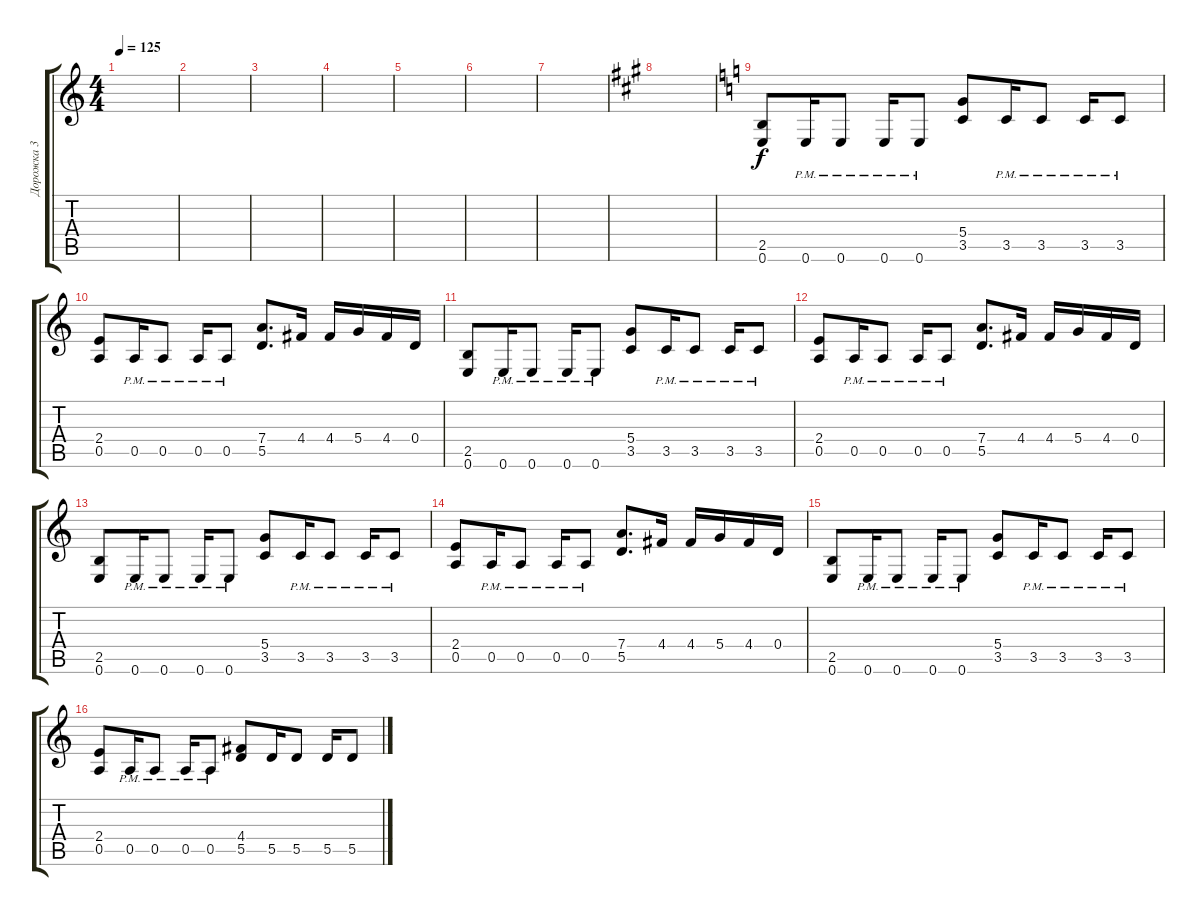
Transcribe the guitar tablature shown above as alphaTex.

\track ("Дорожка 3" "Дорожка 3") {instrument overdrivenguitar}
\staff {score tabs}
\tuning (E4 B3 G3 D3 A2 E2) {hide}
\ts (4 4)
\tempo 125
\clef g2
\ks c
|
|
|
|
|
|
|
\ks a
|
\ks c
(2.5 0.6).8 0.6{pm}.16 0.6{pm}.8 0.6{pm}.16 0.6{pm}.8 (5.4 3.5).8 3.5{pm}.16 3.5{pm}.8 3.5{pm}.16 3.5{pm}.8 |
(2.4 0.5).8 0.5{pm}.16 0.5{pm}.8 0.5{pm}.16 0.5{pm}.8 (7.4 5.5).8{d} 4.4.16 4.4.16 5.4.16 4.4.16 0.4.16 |
(2.5 0.6).8 0.6{pm}.16 0.6{pm}.8 0.6{pm}.16 0.6{pm}.8 (5.4 3.5).8 3.5{pm}.16 3.5{pm}.8 3.5{pm}.16 3.5{pm}.8 |
(2.4 0.5).8 0.5{pm}.16 0.5{pm}.8 0.5{pm}.16 0.5{pm}.8 (7.4 5.5).8{d} 4.4.16 4.4.16 5.4.16 4.4.16 0.4.16 |
(2.5 0.6).8 0.6{pm}.16 0.6{pm}.8 0.6{pm}.16 0.6{pm}.8 (5.4 3.5).8 3.5{pm}.16 3.5{pm}.8 3.5{pm}.16 3.5{pm}.8 |
(2.4 0.5).8 0.5{pm}.16 0.5{pm}.8 0.5{pm}.16 0.5{pm}.8 (7.4 5.5).8{d} 4.4.16 4.4.16 5.4.16 4.4.16 0.4.16 |
(2.5 0.6).8 0.6{pm}.16 0.6{pm}.8 0.6{pm}.16 0.6{pm}.8 (5.4 3.5).8 3.5{pm}.16 3.5{pm}.8 3.5{pm}.16 3.5{pm}.8 |
(2.4 0.5).8 0.5{pm}.16 0.5{pm}.8 0.5{pm}.16 0.5{pm}.8 (4.4 5.5).8 5.5.16 5.5.8 5.5.16 5.5.8
